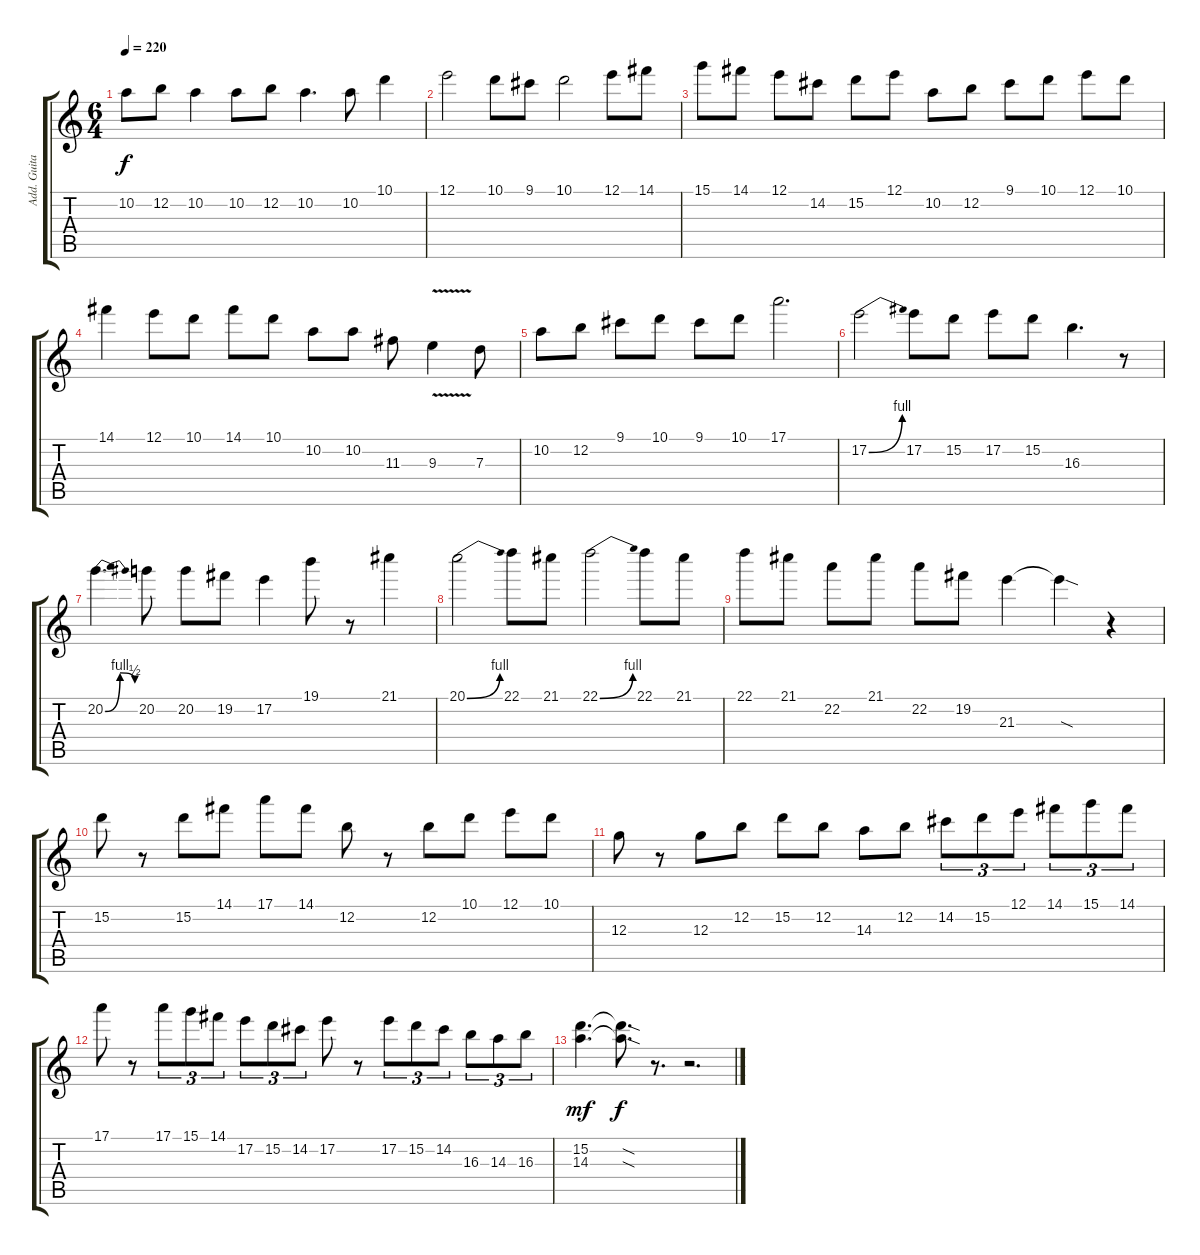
\track ("Add. Guitars" "Add. Guita") {instrument acousticguitarsteel}
\staff {score tabs}
\tuning (E4 B3 G3 D3 A2 E2) {hide}
\ts (6 4)
\tempo 220
\clef g2
\ks c
10.2.8{dy f} 12.2.8 10.2.4 10.2.8 12.2.8 10.2.4{d} 10.2.8 10.1.4 |
12.1.2 10.1.8 9.1.8 10.1.2 12.1.8 14.1.8 |
15.1.8 14.1.8 12.1.8 14.2.8 15.2.8 12.1.8 10.2.8 12.2.8 9.1.8 10.1.8 12.1.8 10.1.8 |
14.1.4 12.1.8 10.1.8 14.1.8 10.1.8 10.2.8 10.2.8 11.3.8 9.3{v}.4 7.3.8 |
10.2.8 12.2.8 9.1.8 10.1.8 9.1.8 10.1.8 17.1.2{d} |
17.2{be (bend 0 0 60 4)}.2{volume 15 instrument distortionguitar} 17.2.8 15.2.8 17.2.8 15.2.8 16.3.4{d} r.8 |
20.2{be (bendrelease 0 0 15 4 51 4 60 2)}.4{d} 20.2.8 20.2.8 19.2.8 17.2.4 19.1.8 r.8 21.1.4 |
20.1{be (bend 0 0 60 4)}.2 22.1.8 21.1.8 22.1{be (bend 0 0 60 4)}.2 22.1.8 21.1.8 |
22.1.8 21.1.8 22.2.8 21.1.8 22.2.8 19.2.8 21.3.4 21.3{sod t}.4 r.4 |
15.2.8 r.8 15.2.8 14.1.8 17.1.8 14.1.8 12.2.8 r.8 12.2.8 10.1.8 12.1.8 10.1.8 |
12.3.8 r.8 12.3.8 12.2.8 15.2.8 12.2.8 14.3.8 12.2.8 14.2.8{tu (3 2)} 15.2.8{tu (3 2)} 12.1.8{tu (3 2)} 14.1.8{tu (3 2)} 15.1.8{tu (3 2)} 14.1.8{tu (3 2)} |
17.1.8 r.8 17.1.8{tu (3 2)} 15.1.8{tu (3 2)} 14.1.8{tu (3 2)} 17.2.8{tu (3 2)} 15.2.8{tu (3 2)} 14.2.8{tu (3 2)} 17.2.8 r.8 17.2.8{tu (3 2)} 15.2.8{tu (3 2)} 14.2.8{tu (3 2)} 16.3.8{tu (3 2)} 14.3.8{tu (3 2)} 16.3.8{tu (3 2)} |
(15.2 14.3).4{d dy mf} (15.2{sod t} 14.3{sod t}).8{d dy f} r.8{d} r.2{d}
